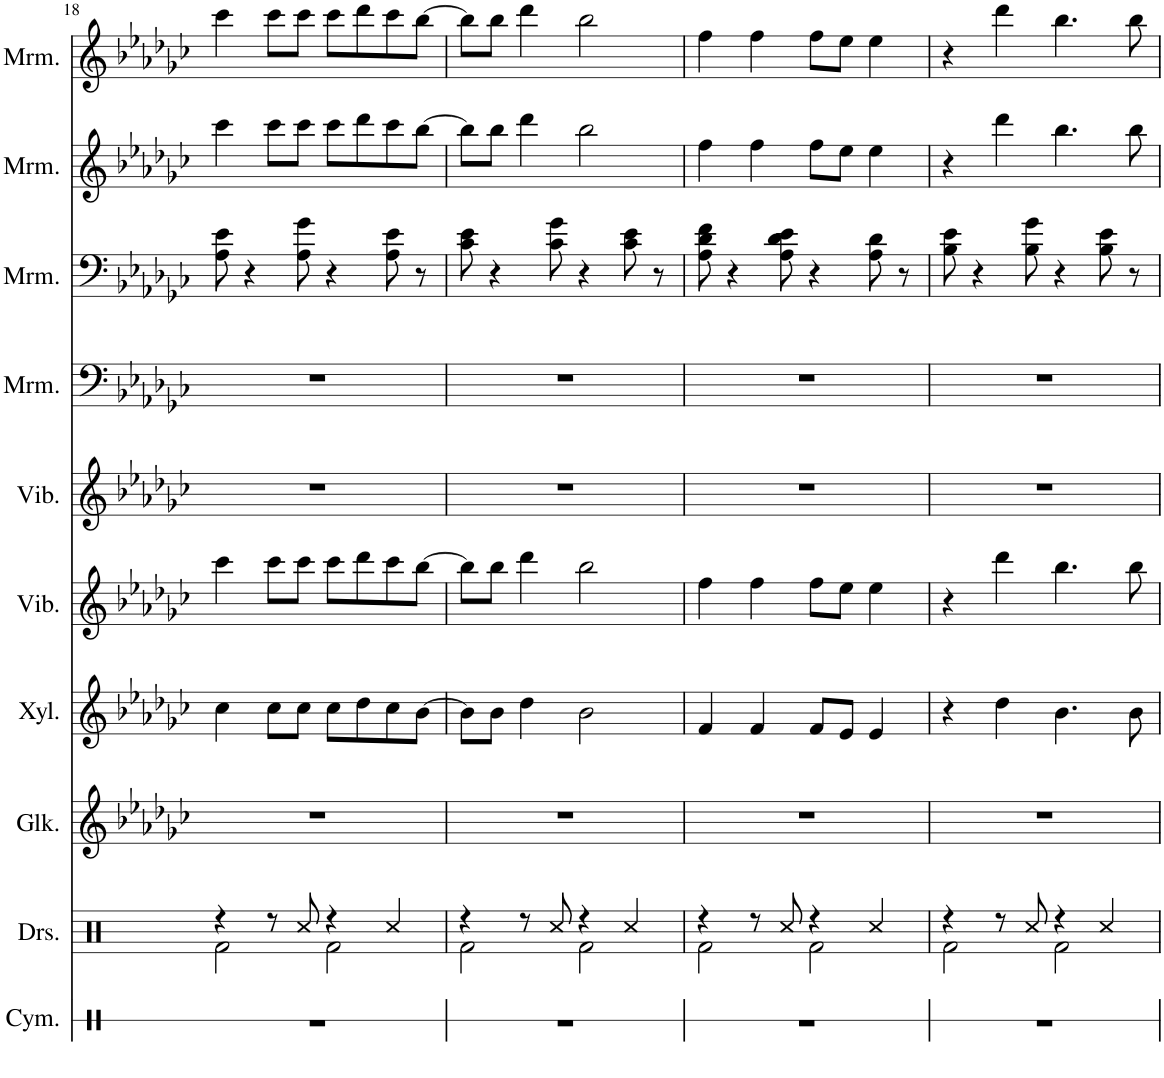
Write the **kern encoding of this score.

**kern	**kern	**kern	**kern	**kern	**kern	**kern	**kern	**kern	**kern
*part10	*part9	*part8	*part7	*part6	*part5	*part4	*part3	*part2	*part1
*staff10	*staff9	*staff8	*staff7	*staff6	*staff5	*staff4	*staff3	*staff2	*staff1
*I"Cymbal	*I"Drumset	*I"Glockenspiel	*I"Xylophone	*I"Vibraphone	*I"Vibraphone	*I"Marimba	*I"Marimba	*I"Marimba	*I"Marimba
*I'Cym.	*I'Drs.	*I'Glk.	*I'Xyl.	*I'Vib.	*I'Vib.	*I'Mrm.	*I'Mrm.	*I'Mrm.	*I'Mrm.
!!LO:PB:g=z
*clefX	*clefX	*clefG2	*clefG2	*clefG2	*clefG2	*clefF4	*clefF4	*clefG2	*clefG2
*	*	*Trd-14c-24	*Trd-7c-12	*	*	*	*	*	*
*k[]	*k[]	*k[b-e-a-d-g-c-]	*k[b-e-a-d-g-c-]	*k[b-e-a-d-g-c-]	*k[b-e-a-d-g-c-]	*k[b-e-a-d-g-c-]	*k[b-e-a-d-g-c-]	*k[b-e-a-d-g-c-]	*k[b-e-a-d-g-c-]
*M4/4	*M4/4	*M4/4	*M4/4	*M4/4	*M4/4	*M4/4	*M4/4	*M4/4	*M4/4
=18	=18	=18	=18	=18	=18	=18	=18	=18	=18
*	*^	*	*	*	*	*	*	*	*
1r	4r	2Rf\	1r	4cc-\	4ccc-\	1r	1r	8A-\ 8e-\	4ccc-\	4ccc-\
.	.	.	.	.	.	.	.	4r	.	.
.	8r	.	.	8cc-\L	8ccc-\L	.	.	.	8ccc-\L	8ccc-\L
.	8Rcc/	.	.	8cc-\J	8ccc-\J	.	.	8A-\ 8g-\	8ccc-\J	8ccc-\J
.	4r	2Rf\	.	8cc-\L	8ccc-\L	.	.	4r	8ccc-\L	8ccc-\L
.	.	.	.	8dd-\	8ddd-\	.	.	.	8ddd-\	8ddd-\
.	4Rcc/	.	.	8cc-\	8ccc-\	.	.	8A-\ 8e-\	8ccc-\	8ccc-\
.	.	.	.	[8b-\J	[8bb-\J	.	.	8r	[8bb-\J	[8bb-\J
=19	=19	=19	=19	=19	=19	=19	=19	=19	=19	=19
1r	4r	2Rf\	1r	8b-\L]	8bb-\L]	1r	1r	8c-\ 8e-\	8bb-\L]	8bb-\L]
.	.	.	.	8b-\J	8bb-\J	.	.	4r	8bb-\J	8bb-\J
.	8r	.	.	4dd-\	4ddd-\	.	.	.	4ddd-\	4ddd-\
.	8Rcc/	.	.	.	.	.	.	8c-\ 8g-\	.	.
.	4r	2Rf\	.	2b-\	2bb-\	.	.	4r	2bb-\	2bb-\
.	4Rcc/	.	.	.	.	.	.	8c-\ 8e-\	.	.
.	.	.	.	.	.	.	.	8r	.	.
=20	=20	=20	=20	=20	=20	=20	=20	=20	=20	=20
1r	4r	2Rf\	1r	4f/	4ff\	1r	1r	8A-\ 8d-\ 8f\	4ff\	4ff\
.	.	.	.	.	.	.	.	4r	.	.
.	8r	.	.	4f/	4ff\	.	.	.	4ff\	4ff\
.	8Rcc/	.	.	.	.	.	.	8A-\ 8d-\ 8e-\	.	.
.	4r	2Rf\	.	8f/L	8ff\L	.	.	4r	8ff\L	8ff\L
.	.	.	.	8e-/J	8ee-\J	.	.	.	8ee-\J	8ee-\J
.	4Rcc/	.	.	4e-/	4ee-\	.	.	8A-\ 8d-\	4ee-\	4ee-\
.	.	.	.	.	.	.	.	8r	.	.
=21	=21	=21	=21	=21	=21	=21	=21	=21	=21	=21
1r	4r	2Rf\	1r	4r	4r	1r	1r	8B-\ 8e-\	4r	4r
.	.	.	.	.	.	.	.	4r	.	.
.	8r	.	.	4dd-\	4ddd-\	.	.	.	4ddd-\	4ddd-\
.	8Rcc/	.	.	.	.	.	.	8B-\ 8g-\	.	.
.	4r	2Rf\	.	4.b-\	4.bb-\	.	.	4r	4.bb-\	4.bb-\
.	4Rcc/	.	.	.	.	.	.	8B-\ 8e-\	.	.
.	.	.	.	8b-\	8bb-\	.	.	8r	8bb-\	8bb-\
*	*v	*v	*	*	*	*	*	*	*	*
=	=	=	=	=	=	=	=	=	=
*-	*-	*-	*-	*-	*-	*-	*-	*-	*-
